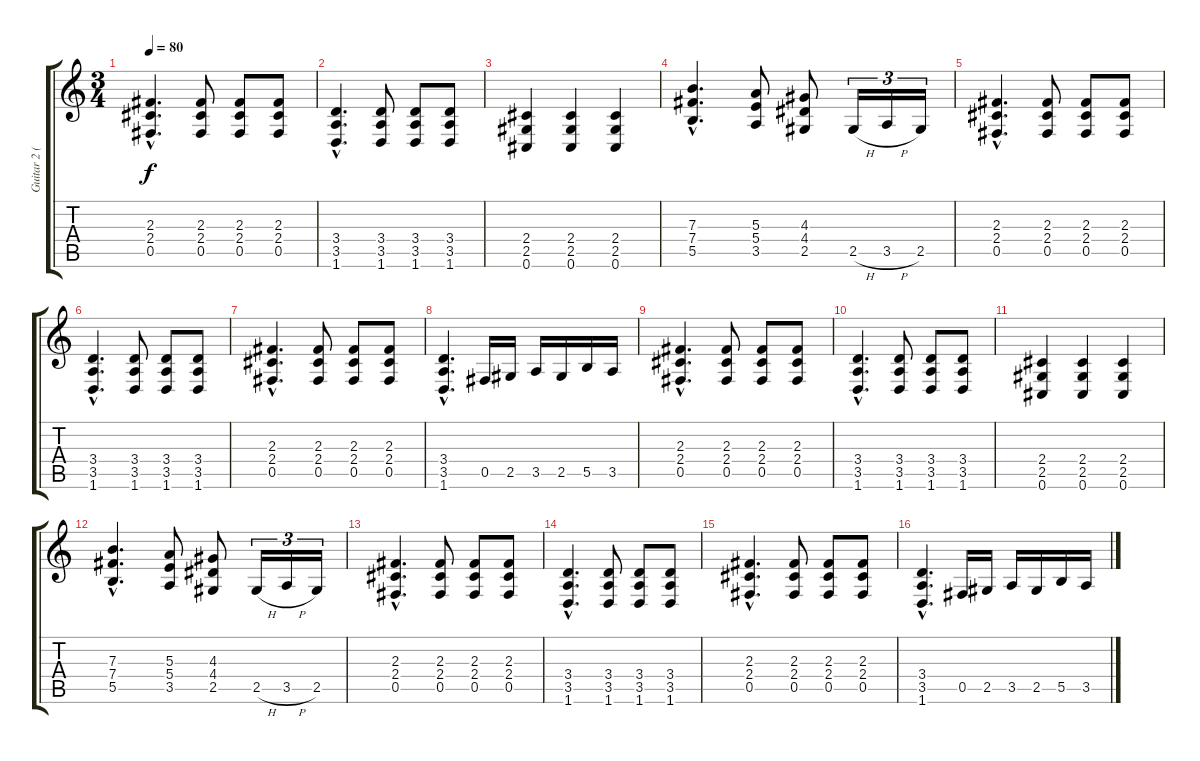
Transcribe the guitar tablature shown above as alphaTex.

\track ("Guitar 2 (Distortion)" "Guitar 2 (") {instrument distortionguitar}
\staff {score tabs}
\tuning (Db4 Ab3 E3 B2 Gb2 Db2) {hide}
\ts (3 4)
\tempo 80
\clef g2
\ks c
(2.3{hac} 2.4{hac} 0.5{hac}).4{d dy f} (2.3 2.4 0.5).8 (2.3 2.4 0.5).8 (2.3 2.4 0.5).8 |
(3.4{hac} 3.5{hac} 1.6{hac}).4{d} (3.4 3.5 1.6).8 (3.4 3.5 1.6).8 (3.4 3.5 1.6).8 |
(2.4 2.5 0.6).4 (2.4 2.5 0.6).4 (2.4 2.5 0.6).4 |
(7.3{hac} 7.4{hac} 5.5{hac}).4{d} (5.3 5.4 3.5).8 (4.3 4.4 2.5).8 2.5{h}.16{tu (3 2)} 3.5{h}.16{tu (3 2)} 2.5.16{tu (3 2)} |
(2.3{hac} 2.4{hac} 0.5{hac}).4{d} (2.3 2.4 0.5).8 (2.3 2.4 0.5).8 (2.3 2.4 0.5).8 |
(3.4{hac} 3.5{hac} 1.6{hac}).4{d} (3.4 3.5 1.6).8 (3.4 3.5 1.6).8 (3.4 3.5 1.6).8 |
(2.3{hac} 2.4{hac} 0.5{hac}).4{d} (2.3 2.4 0.5).8 (2.3 2.4 0.5).8 (2.3 2.4 0.5).8 |
(3.4{hac} 3.5{hac} 1.6{hac}).4{d} 0.5.16 2.5.16 3.5.16 2.5.16 5.5.16 3.5.16 |
(2.3{hac} 2.4{hac} 0.5{hac}).4{d} (2.3 2.4 0.5).8 (2.3 2.4 0.5).8 (2.3 2.4 0.5).8 |
(3.4{hac} 3.5{hac} 1.6{hac}).4{d} (3.4 3.5 1.6).8 (3.4 3.5 1.6).8 (3.4 3.5 1.6).8 |
(2.4 2.5 0.6).4 (2.4 2.5 0.6).4 (2.4 2.5 0.6).4 |
(7.3{hac} 7.4{hac} 5.5{hac}).4{d} (5.3 5.4 3.5).8 (4.3 4.4 2.5).8 2.5{h}.16{tu (3 2)} 3.5{h}.16{tu (3 2)} 2.5.16{tu (3 2)} |
(2.3{hac} 2.4{hac} 0.5{hac}).4{d} (2.3 2.4 0.5).8 (2.3 2.4 0.5).8 (2.3 2.4 0.5).8 |
(3.4{hac} 3.5{hac} 1.6{hac}).4{d} (3.4 3.5 1.6).8 (3.4 3.5 1.6).8 (3.4 3.5 1.6).8 |
(2.3{hac} 2.4{hac} 0.5{hac}).4{d} (2.3 2.4 0.5).8 (2.3 2.4 0.5).8 (2.3 2.4 0.5).8 |
(3.4{hac} 3.5{hac} 1.6{hac}).4{d} 0.5.16 2.5.16 3.5.16 2.5.16 5.5.16 3.5.16
